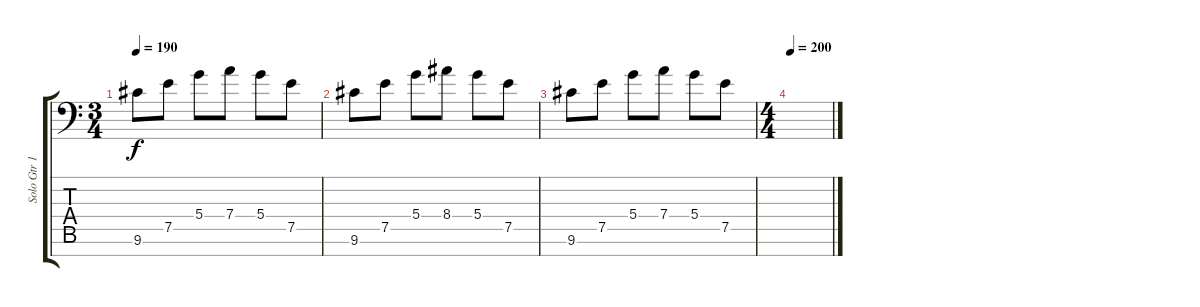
\track ("Solo Gtr 1" "Solo Gtr 1") {instrument distortionguitar}
\staff {score tabs}
\tuning (E4 B3 G3 D3 A2 E2 A1) {hide}
\ts (3 4)
\tempo 190
\clef f4
\ks c
9.6.8{dy f} 7.5.8 5.4.8 7.4.8 5.4.8 7.5.8 |
9.6.8 7.5.8 5.4.8 8.4.8 5.4.8 7.5.8 |
9.6.8 7.5.8 5.4.8 7.4.8 5.4.8 7.5.8 |
\ts (4 4)
\tempo 200
